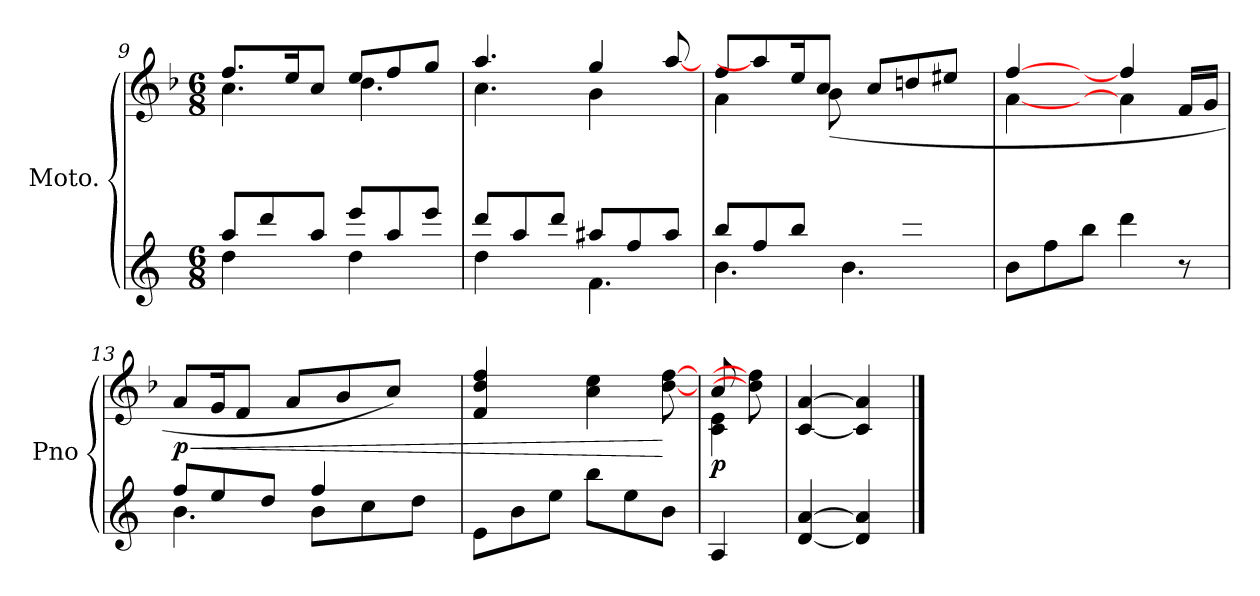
**kern	**kern	**dynam
*part1	*part1	*part1
*staff2	*staff1	*staff1/2
*I"Moto.	*	*
*I'Pno	*	*
!!LO:LB:g=z
*	*clefG3	*
*	*k[b-]	*
*M6/8	*M6/8	*
=9	=9	=9
*^	*^	*
8aa/L	4dd\	8.dd/L	4.a\	.
8ddd/	.	.	.	.
.	.	16cc/k	.	.
8aa/J	8ryy	8a/J	.	.
8eee/L	4dd\	8cc/L	4.b-\	.
8aa/	.	8dd/	.	.
8eee/J	8ryy	8ee/J	.	.
=10	=10	=10	=10	=10
8ddd/L	4dd\	4.ff/	4.a\	.
8aa/	.	.	.	.
8ddd/J	8ryy	.	.	.
8aa#X/L	4.f\	4ee/	4g\	.
8ff/	.	.	.	.
8aa#/J	.	[8ff/	8ryy	.
=11	=11	=11	=11	=11
*	*^	*	*	*
4..ryy	8bb/L	4.b\	8dd/L	4f\	.
.	8ff/	.	8ff/]	.	.
.	(>8bb/J	.	16cc/k	16ryy	.
.	.	.	8a/J	(8g\L	.
.	16ryy	4.b\	.	.	.
8ff/	4.ryy	.	8a/L	4.ryy	.
8ccc/J	.	.	8bn/	.	.
16ryy	.	.	8cc#X/J	.	.
16ryy	.	16ryy	.	.	.
*v	*v	*v	*	*	*
=12	=12	=12	=12
8b\L	[>4dd/	[<4f\	.
8ff\	.	.	.
8bb\J	8ryy	8ryy	.
4ddd\	4dd/]	4f\]	.
8r	16d/LL	8ryy	.
.	16e/JJ	.	.
*	*v	*v	*
!!LO:LB:g=z
=13	=13	=13
*^	*	*
!	!	!	!LO:HP:b
!	!	!	!LO:DY:n=1:b
8ff/L	4.b\	8f/L	< p
8ee/	.	16e/k	.
.	.	8d/J	.
8dd/J	.	.	.
.	.	8f/L	.
4ff/	8b\L	.	.
.	.	8g/	.
.	8cc\	.	.
.	.	8a/J)	.
8ryy	8dd\J	.	.
.	.	16ryy	.
*v	*v	*	*
=14	=14	=14
8e\L	4d/ 4b-/ 4dd/	.
8b\	.	.
8ee\J	8ryy	.
8bb\L	4a\ 4cc\	.
8ee\	.	.
8b\J	[8b-\ [8dd\	[
=15	=15	=15
*	*^	*
!	!	!	!LO:DY:b
4A/	8a/L	4A\ 4c\	p
.	8b-\] 8dd\]	.	.
*	*v	*v	*
=16	=16	=16
[<4d/ [>4a/	[<4A/ [>4f/	.
4d/] 4a/]	4A/] 4f/]	.
==	==	==
*-	*-	*-
